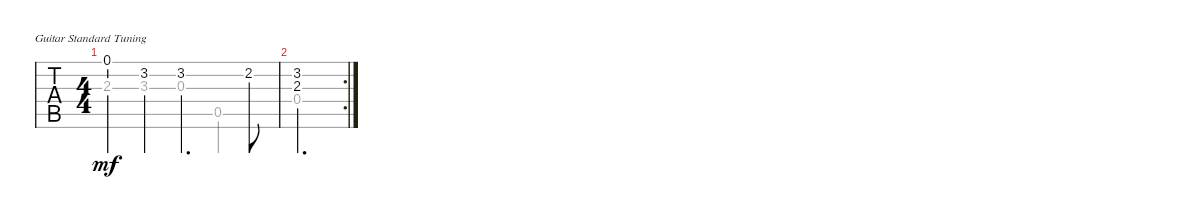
\bracketExtendMode groupsimilarinstruments
\singleTrackTrackNamePolicy hidden
\multiTrackTrackNamePolicy hidden
\firstSystemTrackNameOrientation horizontal
\otherSystemsTrackNameOrientation horizontal
\track ("Untitled" "Untitled") {instrument acousticguitarnylon}
\staff {tabs}
\tuning (E4 B3 G3 D3 A2 E2)
\voice
\ts (4 4)
\tempo (160 hide)
\clef g2
\ks dminor
0.1.4{dy mf} 3.2.4 3.2.4{d} 2.2.8 |
\rc 2
(3.2 2.3).2{d}
\voice
\clef g2
\ottava regular
\simile none
\ks dminor
2.3.4{dy mf} 3.3.4 0.3.4 0.5.4 |
0.4.2{d}
